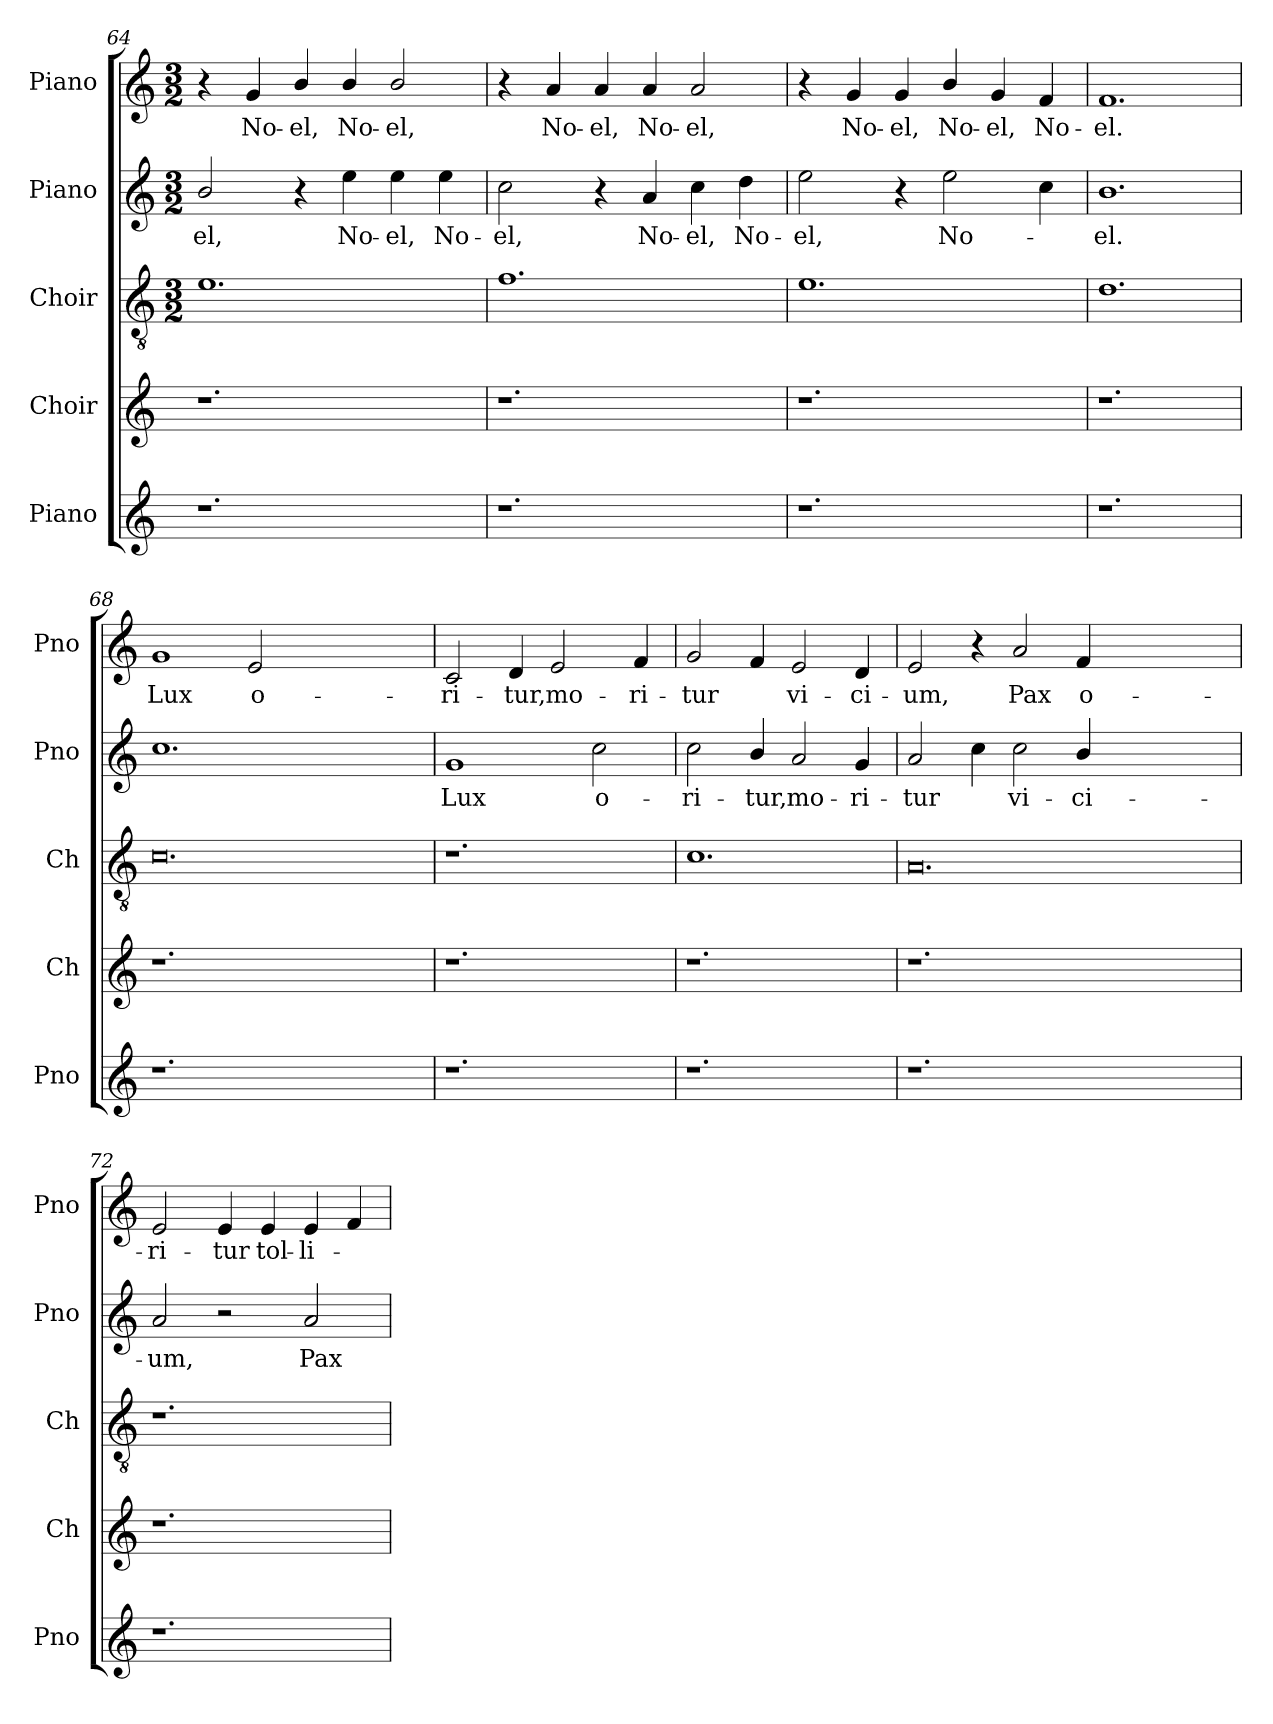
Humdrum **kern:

**kern	**kern	**kern	**kern	**text	**kern	**text
*part5	*part4	*part3	*part2	*part2	*part1	*part1
*staff5	*staff4	*staff3	*staff2	*staff2	*staff1	*staff1
*I"Piano	*I"Choir	*I"Choir	*I"Piano	*	*I"Piano	*
*I'Pno	*I'Ch	*I'Ch	*I'Pno	*	*I'Pno	*
*clefG2	*clefG2	*clefGv2	*clefG2	*	*clefG2	*
*	*	*M3/2	*M3/2	*	*M3/2	*
=64	=64	=64	=64	=64	=64	=64
!	!	!	!	!LO:LY:b	!	!
1.r	1.r	1.e	2b/	-el,	4r	.
!	!	!	!	!	!	!LO:LY:b
.	.	.	.	.	4g/	No-
!	!	!	!	!	!	!LO:LY:b
.	.	.	4r	.	4b/	-el,
!	!	!	!	!LO:LY:b	!	!LO:LY:b
.	.	.	4ee\	No-	4b/	No-
!	!	!	!	!LO:LY:b	!	!LO:LY:b
.	.	.	4ee\	-el,	2b/	-el,
!	!	!	!	!LO:LY:b	!	!
.	.	.	4ee\	No-	.	.
=65	=65	=65	=65	=65	=65	=65
!	!	!	!	!LO:LY:b	!	!
1.r	1.r	1.f	2cc\	-el,	4r	.
!	!	!	!	!	!	!LO:LY:b
.	.	.	.	.	4a/	No-
!	!	!	!	!	!	!LO:LY:b
.	.	.	4r	.	4a/	-el,
!	!	!	!	!LO:LY:b	!	!LO:LY:b
.	.	.	4a/	No-	4a/	No-
!	!	!	!	!LO:LY:b	!	!LO:LY:b
.	.	.	4cc\	-el,	2a/	-el,
!	!	!	!	!LO:LY:b	!	!
.	.	.	4dd\	No-	.	.
=66	=66	=66	=66	=66	=66	=66
!	!	!	!	!LO:LY:b	!	!
1.r	1.r	1.e	2ee\	-el,	4r	.
!	!	!	!	!	!	!LO:LY:b
.	.	.	.	.	4g/	No-
!	!	!	!	!	!	!LO:LY:b
.	.	.	4r	.	4g/	-el,
!	!	!	!	!LO:LY:b	!	!LO:LY:b
.	.	.	2ee\	No-	4b/	No-
!	!	!	!	!	!	!LO:LY:b
.	.	.	.	.	4g/	-el,
!	!	!	!	!	!	!LO:LY:b
.	.	.	4cc\	.	4f/	No-
=67	=67	=67	=67	=67	=67	=67
!	!	!	!	!LO:LY:b	!	!LO:LY:b
1.r	1.r	1.d	1.b	-el.	1.f	-el.
=68	=68	=68	=68	=68	=68	=68
!	!	!	!	!	!	!LO:LY:b
1.r	1.r	0.c	1.cc	.	1g	Lux
!	!	!	!	!	!	!LO:LY:b
.	.	.	.	.	2e/	o-
1.ryy	1.ryy	.	1.ryy	.	1.ryy	.
!!LO:PB:g=z
=69	=69	=69	=69	=69	=69	=69
!	!	!	!	!LO:LY:b	!	!LO:LY:b
1.r	1.r	1.r	1g	Lux	2c/	-ri-
!	!	!	!	!	!	!LO:LY:b
.	.	.	.	.	4d/	-tur,
!	!	!	!	!	!	!LO:LY:b
.	.	.	.	.	2e/	mo-
!	!	!	!	!LO:LY:b	!	!
.	.	.	2cc\	o-	.	.
!	!	!	!	!	!	!LO:LY:b
.	.	.	.	.	4f/	-ri-
=70	=70	=70	=70	=70	=70	=70
!	!	!	!	!LO:LY:b	!	!LO:LY:b
1.r	1.r	1.c	2cc\	-ri-	2g/	-tur
!	!	!	!	!LO:LY:b	!	!
.	.	.	4b/	-tur,	4f/	.
!	!	!	!	!LO:LY:b	!	!LO:LY:b
.	.	.	2a/	mo-	2e/	vi-
!	!	!	!	!LO:LY:b	!	!LO:LY:b
.	.	.	4g/	-ri-	4d/	-ci-
=71	=71	=71	=71	=71	=71	=71
!	!	!	!	!LO:LY:b	!	!LO:LY:b
1.r	1.r	0.A	2a/	-tur	2e/	-um,
.	.	.	4cc\	.	4r	.
!	!	!	!	!LO:LY:b	!	!LO:LY:b
.	.	.	2cc\	vi-	2a/	Pax
!	!	!	!	!LO:LY:b	!	!LO:LY:b
.	.	.	4b/	-ci-	4f/	o-
1.ryy	1.ryy	.	1.ryy	.	1.ryy	.
=72	=72	=72	=72	=72	=72	=72
!	!	!	!	!LO:LY:b	!	!LO:LY:b
1.r	1.r	1.r	2a/	-um,	2e/	-ri-
!	!	!	!	!	!	!LO:LY:b
.	.	.	2r	.	4e/	-tur
!	!	!	!	!	!	!LO:LY:b
.	.	.	.	.	4e/	tol-
!	!	!	!	!LO:LY:b	!	!LO:LY:b
.	.	.	2a/	Pax	4e/	-li-
.	.	.	.	.	4f/	.
=	=	=	=	=	=	=
*-	*-	*-	*-	*-	*-	*-
